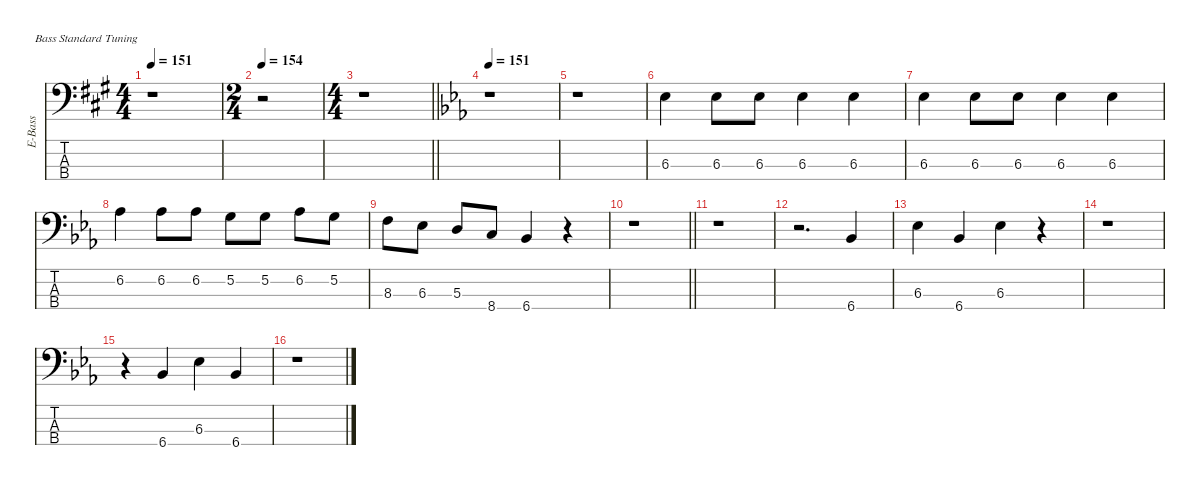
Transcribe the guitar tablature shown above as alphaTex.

\defaultSystemsLayout 8
\hideDynamics
\bracketExtendMode nobrackets
\otherSystemsTrackNameOrientation horizontal
\track ("Bass" "E-Bass") {defaultSystemsLayout 8 instrument electricbasspick}
\staff {score tabs}
\tuning (G2 D2 A1 E1)
\ts (4 4)
\tempo 151
\clef f4
\ks a
r.1{dy f beam Down} |
\ts (2 4)
\tempo 154
r.2{beam Down} |
\ts (4 4)
\barLineRight lightlight
r.1{beam Down} |
\tempo 151
\ks eb
r.1{beam Down} |
r.1{beam Down} |
6.3{acc b}.4{beam Down} 6.3{acc b}.8{beam Down} 6.3{acc b}.8{beam Down} 6.3{acc b}.4{beam Down} 6.3{acc b}.4{beam Down} |
6.3{acc b}.4{beam Down} 6.3{acc b}.8{beam Down} 6.3{acc b}.8{beam Down} 6.3{acc b}.4{beam Down} 6.3{acc b}.4{beam Down} |
6.2{acc b}.4{beam Down} 6.2{acc b}.8{beam Down} 6.2{acc b}.8{beam Down} 5.2{acc forcenatural}.8{beam Down} 5.2{acc forcenatural}.8{beam Down} 6.2{acc b}.8{beam Down} 5.2{acc forcenatural}.8{beam Down} |
8.3{acc forcenatural}.8{beam Down} 6.3{acc b}.8{beam Down} 5.3{acc forcenatural}.8{beam Up} 8.4{acc forcenatural}.8{beam Up} 6.4{acc b}.4{beam Up} r.4{beam Up} |
\barLineRight lightlight
r.1{beam Down} |
r.1{beam Down} |
r.2{d beam Down} 6.4{acc b}.4{beam Up} |
6.3{acc b}.4{beam Down} 6.4{acc b}.4{beam Up} 6.3{acc b}.4{beam Down} r.4{beam Down} |
r.1{beam Down} |
r.4{beam Down} 6.4{acc b}.4{beam Up} 6.3{acc b}.4{beam Down} 6.4{acc b}.4{beam Up} |
r.1{beam Down}
